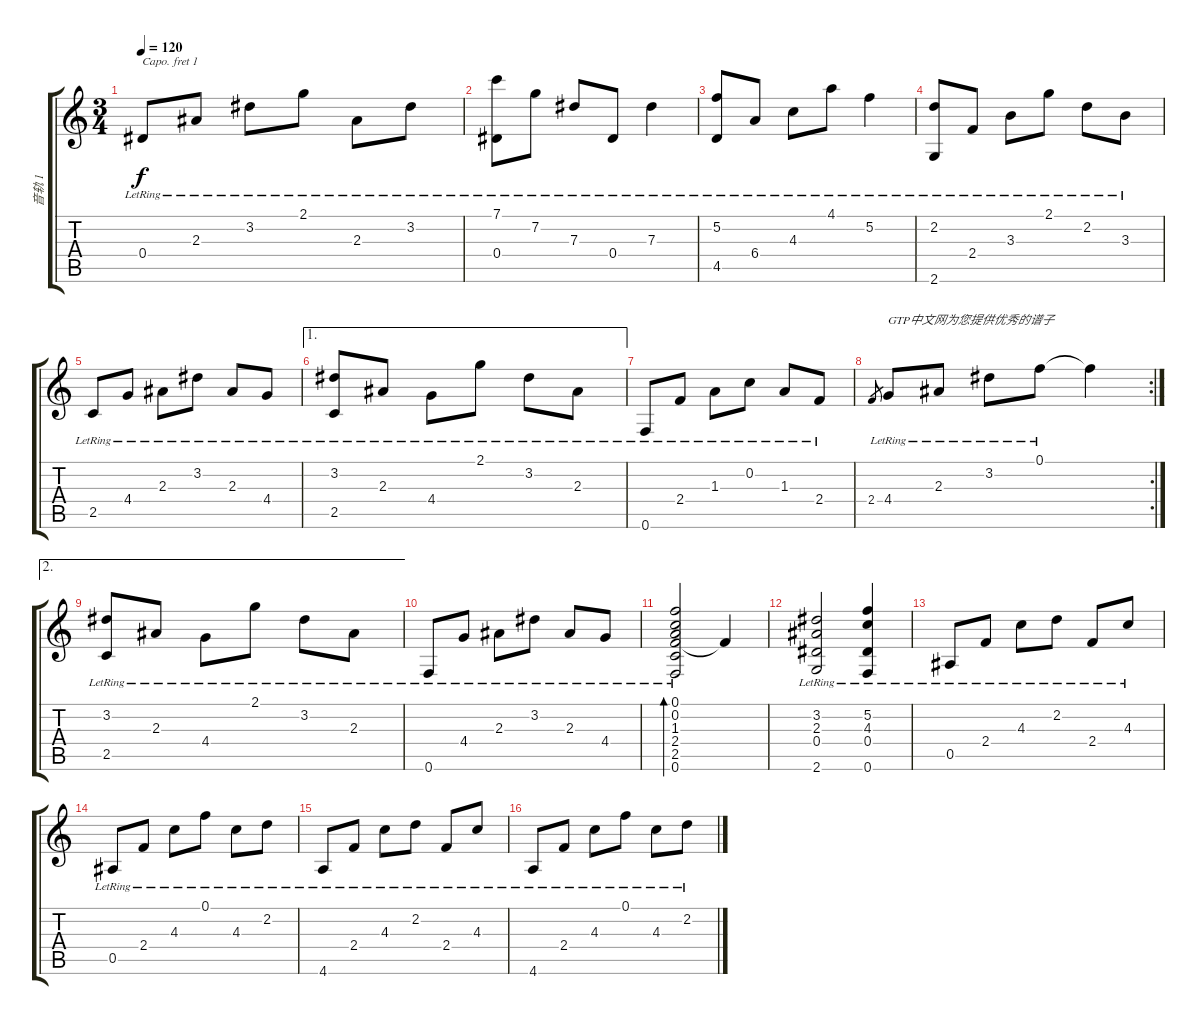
\track ("音轨 1" "音轨 1") {instrument acousticguitarsteel}
\staff {score tabs}
\capo 1
\tuning (E4 B3 G3 D3 A2 E2) {hide}
\ts (3 4)
\tempo 120
\clef g2
\ks c
0.4{lr}.8{dy f} 2.3{lr}.8 3.2{lr}.8 2.1{lr}.8 2.3{lr}.8 3.2{lr}.8 |
(7.1{lr} 0.4{lr}).8 7.2{lr}.8 7.3{lr}.8 0.4{lr}.8 7.3{lr}.4 |
(5.2{lr} 4.5{lr}).8 6.4{lr}.8 4.3{lr}.8 4.1{lr}.8 5.2{lr}.4 |
(2.2{lr} 2.6{lr}).8 2.4{lr}.8 3.3{lr}.8 2.1{lr}.8 2.2{lr}.8 3.3{lr}.8 |
2.5{lr}.8 4.4{lr}.8 2.3{lr}.8 3.2{lr}.8 2.3{lr}.8 4.4{lr}.8 |
\ae 1
(3.2{lr} 2.5{lr}).8 2.3{lr}.8 4.4{lr}.8 2.1{lr}.8 3.2{lr}.8 2.3{lr}.8 |
0.6{lr}.8 2.4{lr}.8 1.3{lr}.8 0.2{lr}.8 1.3{lr}.8 2.4{lr}.8 |
\rc 2
2.4.8{gr} 4.4{lr}.8{txt "GTP中文网为您提供优秀的谱子"} 2.3{lr}.8 3.2{lr}.8 0.1{lr}.8 0.1{t}.4 |
\ae 2
(3.2{lr} 2.5{lr}).8 2.3{lr}.8 4.4{lr}.8 2.1{lr}.8 3.2{lr}.8 2.3{lr}.8 |
0.6{lr}.8 4.4{lr}.8 2.3{lr}.8 3.2{lr}.8 2.3{lr}.8 4.4{lr}.8 |
(0.1{lr} 0.2{lr} 1.3{lr} 2.4{lr} 2.5{lr} 0.6{lr}).2{bd 480} 2.4{t}.4 |
(3.2{lr} 2.3{lr} 0.4{lr} 2.6{lr}).2 (5.2{lr} 4.3{lr} 0.4{lr} 0.6{lr}).4 |
0.5{lr}.8 2.4{lr}.8 4.3{lr}.8 2.2{lr}.8 2.4{lr}.8 4.3{lr}.8 |
0.5{lr}.8 2.4{lr}.8 4.3{lr}.8 0.1{lr}.8 4.3{lr}.8 2.2{lr}.8 |
4.6{lr}.8 2.4{lr}.8 4.3{lr}.8 2.2{lr}.8 2.4{lr}.8 4.3{lr}.8 |
4.6{lr}.8 2.4{lr}.8 4.3{lr}.8 0.1{lr}.8 4.3{lr}.8 2.2{lr}.8
